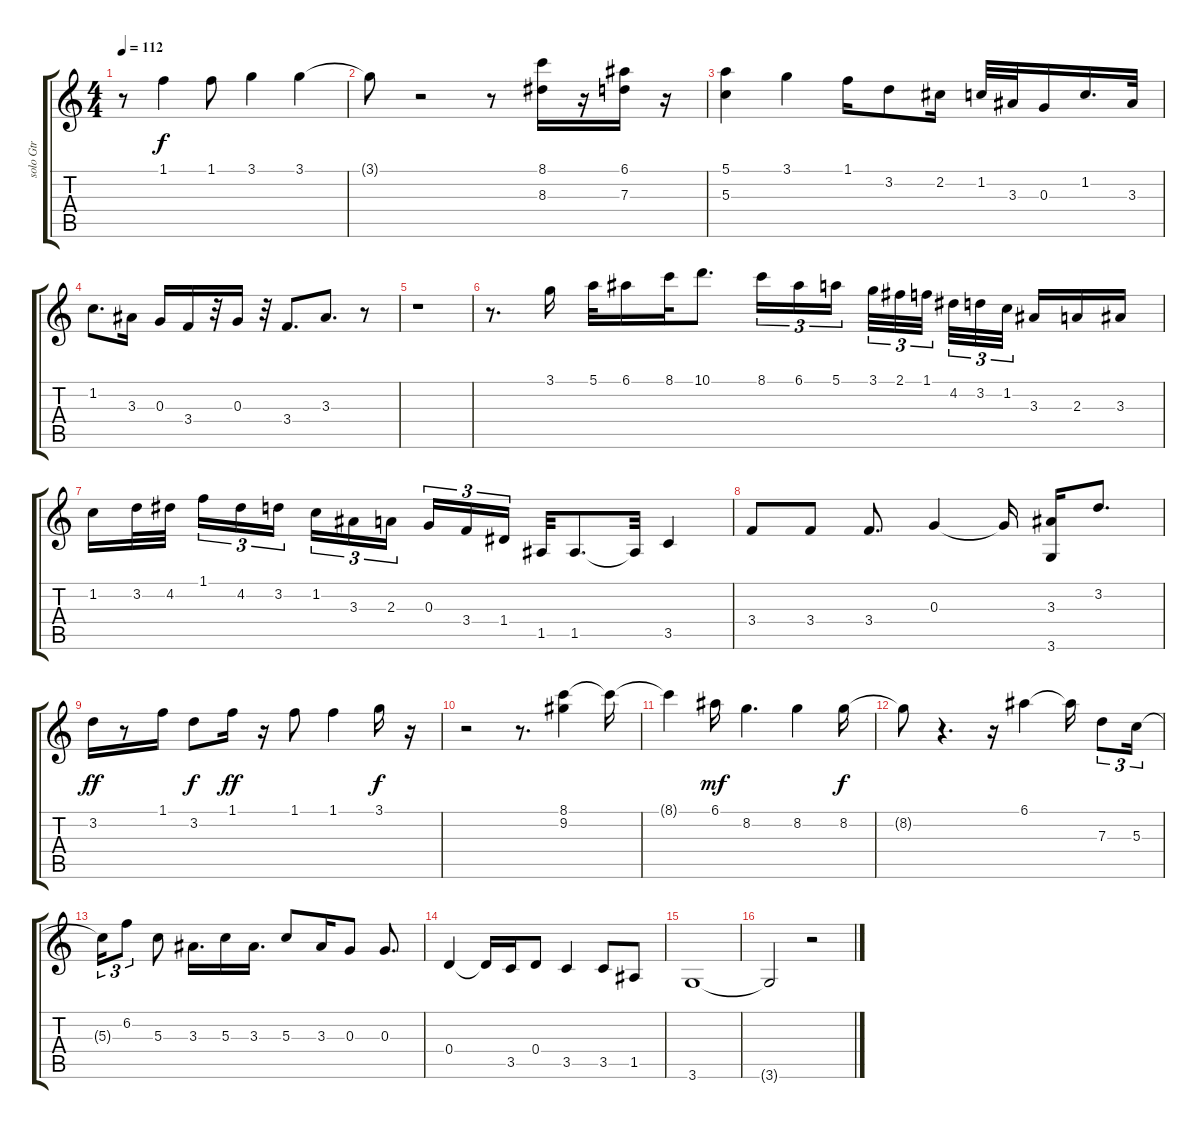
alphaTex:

\track ("solo Gtr" "solo Gtr") {instrument electricguitarjazz}
\staff {score tabs}
\tuning (E4 B3 G3 D3 A2 E2) {hide}
\ts (4 4)
\tempo 112
\clef g2
\ks c
r.8{dy mp} 1.1.4{dy f} 1.1.8 3.1.4 3.1.4 |
3.1{t}.8 r.2 r.8 (8.1 8.3).16 r.16 (6.1 7.3).16 r.16 |
(5.1 5.3).4 3.1.4 1.1.16 3.2.8 2.2.16 1.2.32 3.3.32 0.3.16 1.2.16{d} 3.3.32 |
1.2.8{d} 3.3.16 0.3.16 3.4.16 r.32 0.3.16 r.32 3.4.8{d} 3.3.8{d} r.8 |
r.1 |
r.8{d} 3.1.16 5.1.32 6.1.16 8.1.32 10.1.8{d} 8.1.16{tu (3 2)} 6.1.16{tu (3 2)} 5.1.16{tu (3 2) beam splitsecondary} 3.1.32{tu (3 2)} 2.1.32{tu (3 2)} 1.1.32{tu (3 2)} 4.2.32{tu (3 2)} 3.2.32{tu (3 2)} 1.2.32{tu (3 2) beam splitsecondary} 3.3.16 2.3.16 3.3.16 |
1.2.16 3.2.32 4.2.32{beam splitsecondary} 1.1.16{tu (3 2)} 4.2.16{tu (3 2)} 3.2.16{tu (3 2)} 1.2.16{tu (3 2)} 3.3.16{tu (3 2)} 2.3.16{tu (3 2) beam splitsecondary} 0.3.16{tu (3 2)} 3.4.16{tu (3 2)} 1.4.16{tu (3 2)} 1.5.32 1.5.8{d} 1.5{t}.32 3.5.4 |
3.4.8 3.4.8 3.4.8{d} 0.3.4 0.3{t}.16 (3.3 3.6).16 3.2.8{d} |
3.2.16{dy ff} r.8 1.1.16 3.2.8{dy f} 1.1.16{dy ff} r.16 1.1.8 1.1.4 3.1.16{dy f} r.16 |
r.2 r.8{d} (8.1 9.2).4 8.1{t}.16 |
8.1{t}.4 6.1.16{dy mf} 8.2.4{d} 8.2.4 8.2.16{dy f} |
8.2{t}.8 r.4{d} r.16 6.1.4 6.1{t}.16 7.3.8{tu (3 2)} 5.3.16{tu (3 2)} |
5.3{t}.16{tu (3 2)} 6.2.8{tu (3 2)} 5.3.8 3.3.16{d} 5.3.16 3.3.16{d} 5.3.8 3.3.16 0.3.8 0.3.8{d} |
0.4.4 0.4{t}.16 3.5.16 0.4.8 3.5.4 3.5.8 1.5.8 |
3.6.1 |
3.6{t}.2 r.2
